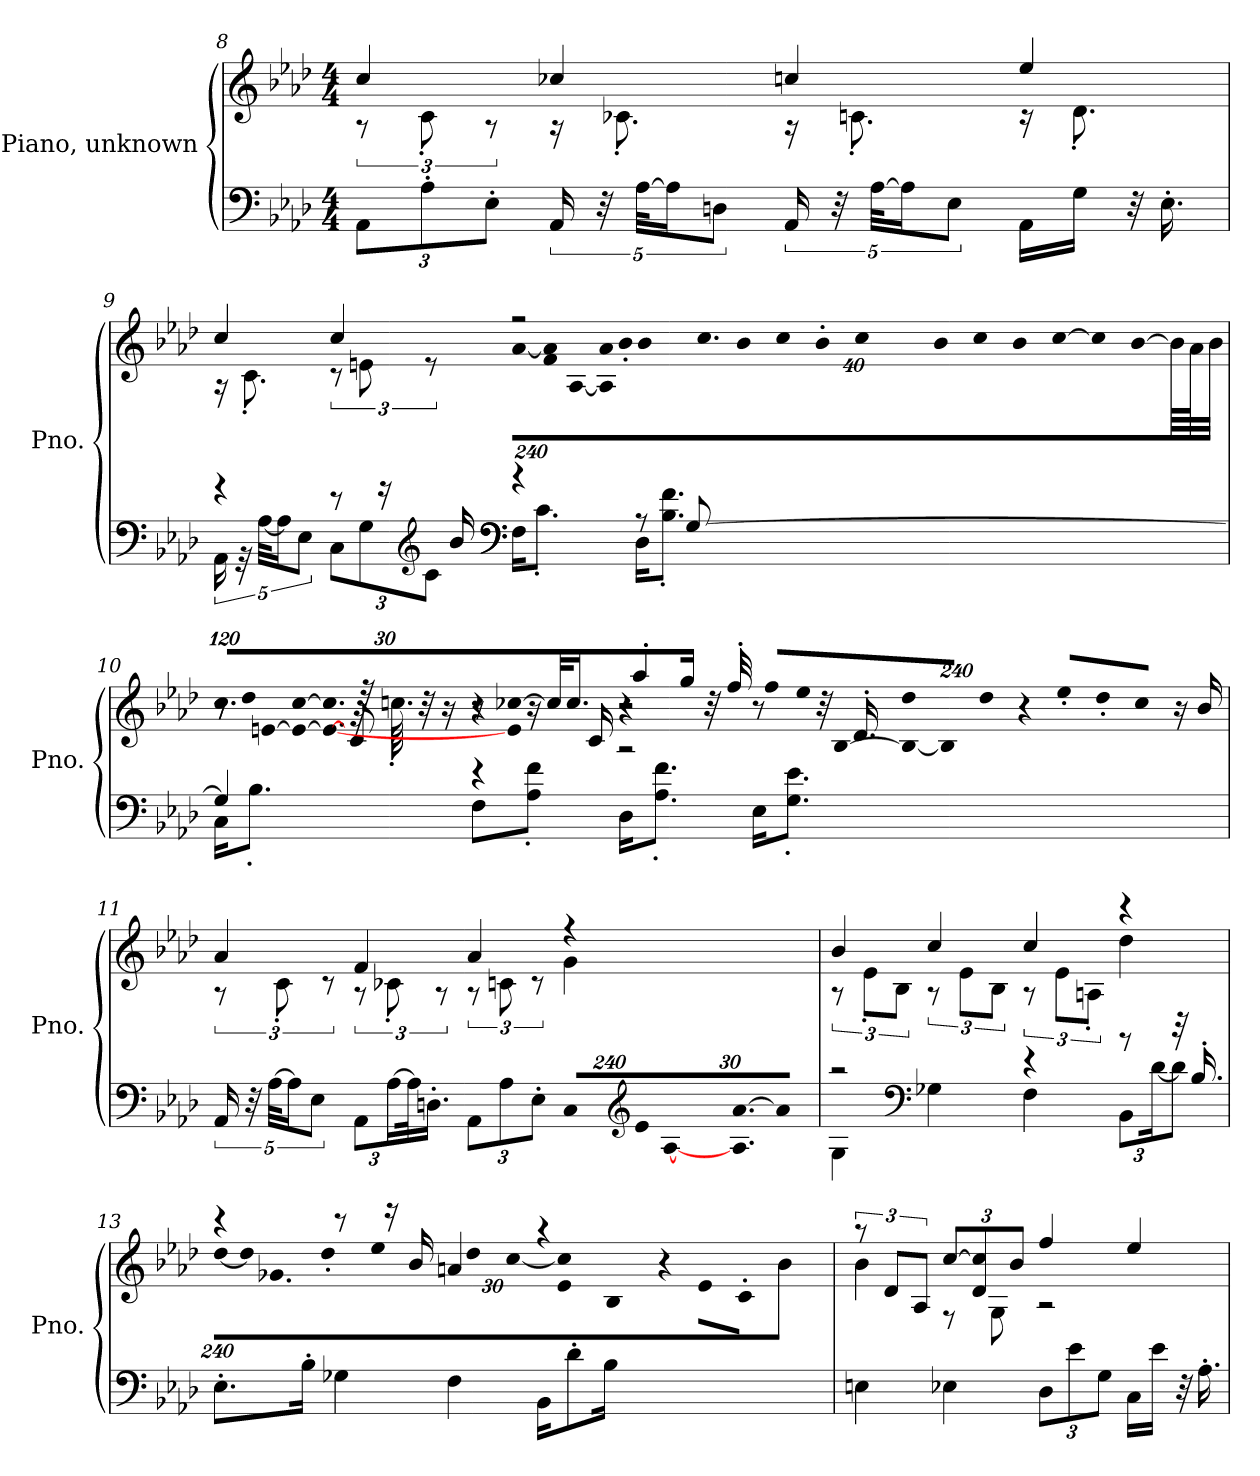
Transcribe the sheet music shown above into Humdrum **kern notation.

**kern	**kern
*part1	*part1
*staff2	*staff1
*I"Piano, unknown	*
*I'Pno.	*
*clefF4	*clefG2
*k[b-e-a-d-]	*k[b-e-a-d-]
*M4/4	*M4/4
*Xbrackettup	*
=8	=8
*	*^
12AA-\L	4cc/	12r
12A-'\	.	12c'\
12E-'\J	.	12r
*brackettup	*	*
20AA-/	4cc-X/	16r
40r	.	.
.	.	8.c-X'\
[40A-\KLL	.	.
20A-\J]	.	.
10Dn\J	.	.
20AA-/	4ccn/	16r
40r	.	.
.	.	8.cn'\
[40A-\KLL	.	.
20A-\J]	.	.
10E-\J	.	.
16AA-\LL	4ee-/	16r
16G\JJ	.	8.d-'\
32r	.	.
16.E-'\	.	.
!!LO:LB:g=z	!!
=9	=9	=9
*^	*	*
4r	20AA-\	4cc/	16r
.	40r	.	.
.	.	.	8.c'\
.	[40A-\KLL	.	.
.	20A-\J]	.	.
.	10E-\J	.	.
*	*Xbrackettup	*	*
8r	12C\L	4cc/	12r
.	12G\	.	12en\
16r	.	.	.
*clefG2	*	*	*
.	12c\J	.	12r
16b-/	.	.	.
*clefF4	*	*	*
*	*	*	*Xbrackettup
!	!	!	!LO:N:vis=16
4r	16F\KL	2r	[1920%137a-\LL
.	8.c'\J	.	.
!	!	!	!LO:N:vis=16
.	.	.	1920%137f\ 1920%137a-\]
!	!	!	!LO:N:vis=32
.	.	.	[640%23A-\L
!	!	!	!LO:N:vis=32
.	.	.	640%23A-\] 640%23a-\
!	!	!	!LO:N:vis=32
.	.	.	640%23b-'\
8r	16D-\KL	.	.
!	!	!	!LO:N:vis=64
.	.	.	960%17b-\L
!	!	!	!LO:N:vis=64.
.	.	.	640%17cc\
!	!	!	!LO:N:vis=256
.	.	.	1920%17b-\K
!	!	!	!LO:N:vis=64
.	.	.	960%17cc\
.	8.B-\' 8.f\'J	.	.
!	!	!	!LO:N:vis=64
.	.	.	960%17b-'\
!	!	!	!LO:N:vis=64
.	.	.	960%17cc\
.	.	.	1920ryy
!	!	!	!LO:N:vis=64
.	.	.	960%17b-\
[8G/	.	.	96cc\J
.	.	.	48b-\
.	.	.	[96cc\
.	.	.	96cc\]
.	.	.	[96b-\L
.	.	.	64b-\]
.	.	.	64a-\J
.	.	.	32b-\JJJ
!!LO:LB:g=z
=10	=10	=10	=10
!	!	!LO:N:vis=32.	!
*	*	*	*^
4G/]	16C\KL	1920%103cc/LLL	8r	8r
!	!	!LO:N:vis=64	!	!
.	.	960%17dd-/L	.	.
.	8.B-'\J	.	.	.
!	!	!LO:N:vis=256	!	!
.	.	[1920%17en/L	.	.
!	!	!LO:N:vis=256	!	!
.	.	1920%17e/_ [1920%17cc/J	.	.
!	!	!LO:N:vis=64.	!	!
.	.	640%17e/_ 640%17cc/]	.	.
.	.	1920ryy	.	.
!	!	!LO:N:vis=256	!	!
.	.	1920%17e/] [1920%17cc-X/JK	.	.
.	.	32cc-/J]	128r	8c/
.	.	.	64.ccn'\	.
.	.	16.cc/J	32r	.
.	.	.	16r	.
4r	8F\L	8aa-'/	4r	8r
.	8A-\' 8f\'J	16gg/Jk	.	16r
.	.	32r	.	16c/
.	.	32ff'/	.	.
!	!	!LO:N:vis=16	!	!
2r	16D-\KL	1920%137ff/LL	2r	4r
.	8.A-\' 8.f\'J	.	.	.
!	!	!LO:N:vis=16	!	!
.	.	1920%137ee-/	.	.
!	!	!LO:N:vis=32	!	!
.	.	[640%23B-/L	.	.
!	!	!LO:N:vis=32	!	!
.	.	640%23B-/_ 640%23dd-/	.	.
!	!	!LO:N:vis=32	!	!
.	.	640%23B-/JJJ]	.	.
.	16E-\KL	.	.	8r
*	*	*brackettup	*	*
.	.	40dd-/	.	.
.	.	80r	.	.
.	.	80ee-'/KLLL	.	.
.	.	40dd-'/J	.	.
.	8.G\' 8.e-\'J	.	.	.
.	.	20cc/JJ	.	.
.	.	.	.	32r
.	.	16r	.	.
.	.	.	.	16.d-'/
.	.	16b-/	.	.
1920ryy	1920ryy	.	1920ryy	1920ryy
*v	*v	*	*	*
*	*v	*v	*v
!!LO:PB:g=z
=11	=11
*brackettup	*
*	*^
20AA-/	4a-/	12r
40r	.	.
[40A-\KLL	.	.
.	.	12c'\
20A-\J]	.	.
10E-\J	.	.
.	.	12r
*Xbrackettup	*	*
12AA-\L	4f/	12r
[24A-\L	.	12c-X'\
32A-\K]	.	.
16.Dn'\JJ	.	.
.	.	12r
12AA-\L	4a-/	12r
12A-\	.	12cn\
12E-'\J	.	12r
!LO:N:vis=16	!	!
1920%137C/LL	4r	4g\
*clefG2	*	*
!LO:N:vis=16	!	!
1920%137e-/	.	.
!LO:N:vis=64	!	!
[960%17A-/KL	.	.
1920ryy	.	.
!LO:N:vis=32.	!	!
1920%103A-/] [1920%103a-/	.	.
!LO:N:vis=32	!	!
640%23a-/JJJ]	.	.
.	1920ryy	1920ryy
=12	=12	=12
*^	*	*
2r	4G\	4b-/	12r
.	.	.	12e-'\L
.	.	.	12B-\J
*clefF4	*	*	*
.	4G-X\	4cc/	12r
.	.	.	12e-\L
.	.	.	12B-\J
4r	4F\	4cc/	12r
.	.	.	12e-\L
.	.	.	12An'\J
8r	12BB-\L	4r	4dd-\
.	[24d-\K	.	.
32r	8d-\J]	.	.
16.B-'/	.	.	.
*v	*v	*	*
!!LO:LB:g=z	!!
=13	=13	=13
*	*	*Xbrackettup
!	!	!LO:N:vis=16
8.E-'\L	4r	[1920%137dd-\LL
!	!	!LO:N:vis=64
.	.	960%17dd-\KL]
!	!	!LO:N:vis=32.
.	.	1920%103g-X\
!	!	!LO:N:vis=32
.	.	640%23dd-'\
!	!	!LO:N:vis=32
.	.	640%23ee-\
16B-'\Jk	.	.
!	!	!LO:N:vis=32
.	.	640%23dd-\JJ
4G-X\	8r	.
.	.	[12cc\
.	.	12e-\ 12cc\]
.	16r	.
.	.	12B-\J
.	16b-/	.
4F\	4an/	.
*	*	*brackettup
.	.	12r
.	.	12e-\L
.	.	12c'\J
16BB-\KL	4r	.
.	.	4b-\
8d-'\	.	.
16B-\Jk	.	.
1920ryy	1920ryy	.
=14	=14	=14
4En\	12r	4b-\
.	12d-/L	.
.	12A-/J	.
*	*Xbrackettup	*
4E-X\	[12cc/L	8r
.	12d-/ 12cc/]	.
.	.	8G\
.	12b-/J	.
12D-\L	4ff/	2r
12e-\	.	.
12G\J	.	.
16C\LL	4ee-/	.
16e-\JJ	.	.
32r	.	.
16.A-'\	.	.
*	*v	*v
=	=
*-	*-
